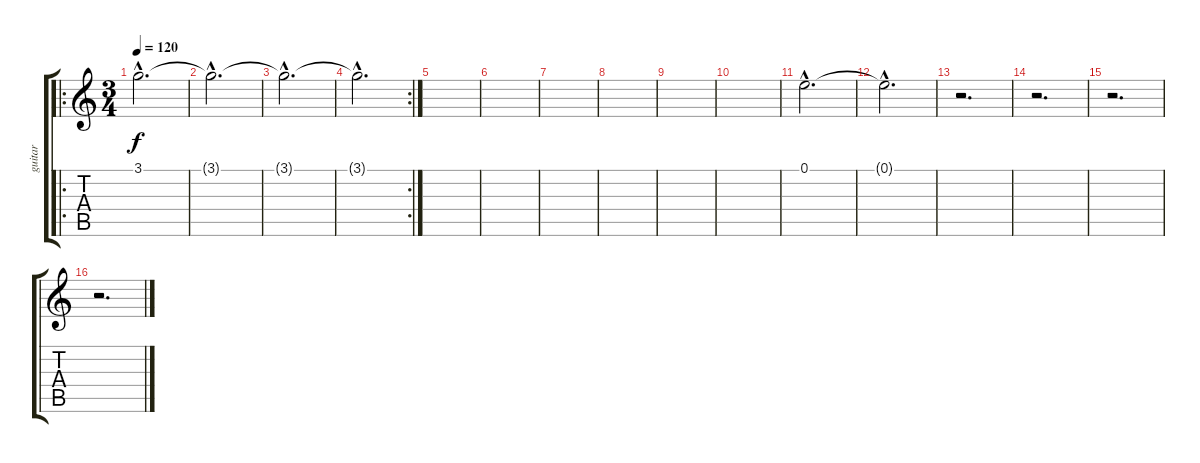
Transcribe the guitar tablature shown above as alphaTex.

\track ("guitar" "guitar") {instrument overdrivenguitar}
\staff {score tabs}
\tuning (E4 B3 G3 D3 A2 E2) {hide}
\ro
\ts (3 4)
\section ("" "")
\tempo 120
\clef g2
\ks c
3.1{hac t}.2{d dy f} |
3.1{hac t}.2{d volume 0} |
3.1{hac t}.2{d} |
\rc 2
3.1{hac t}.2{d} |
|
|
|
|
|
|
0.1{hac}.2{d} |
0.1{hac t}.2{d} |
r.2{d} |
r.2{d} |
r.2{d} |
r.2{d}
